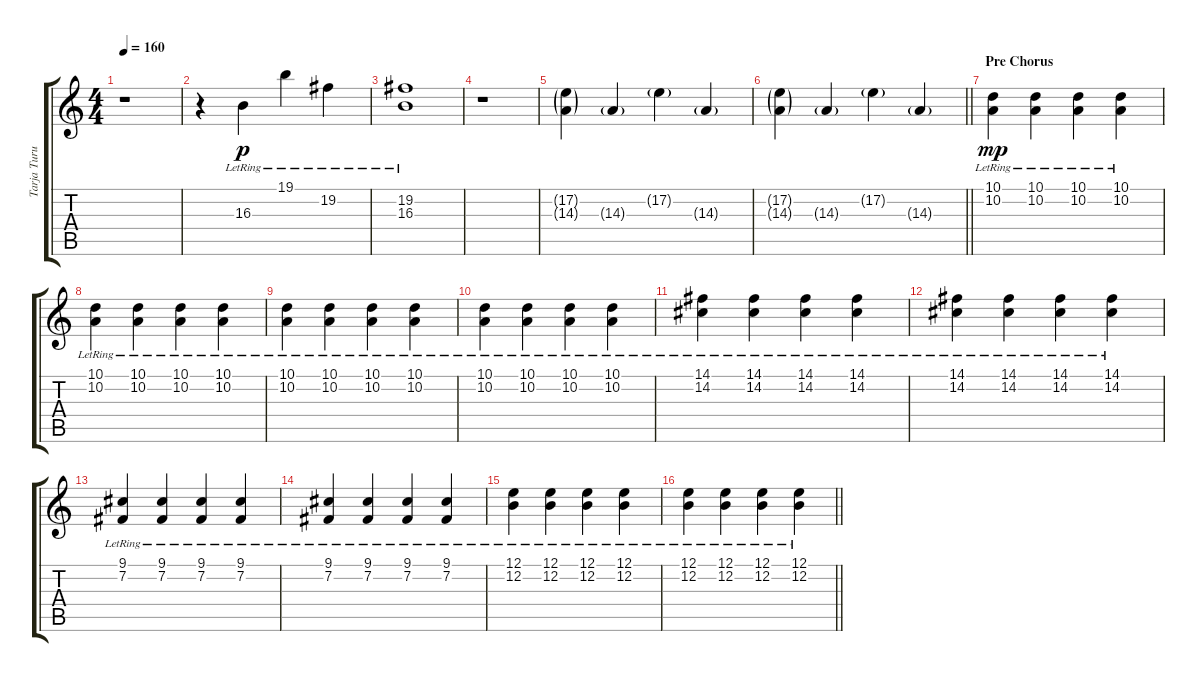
\track ("Tarja Turunen (Piano)" "Tarja Turu") {instrument brightacousticpiano}
\staff {score tabs}
\tuning (E4 B3 G3 D3 A2 E2) {hide}
\ts (4 4)
\tempo 160
\clef g2
\ks c
r.1{dy p} |
r.4 16.3{lr}.4 19.1{lr}.4 19.2{lr}.4 |
(19.2{lr} 16.3{lr}).1 |
r.1 |
(17.2{g} 14.3{g}).4 14.3{g}.4 17.2{g}.4 14.3{g}.4 |
\barLineRight lightlight
(17.2{g} 14.3{g}).4 14.3{g}.4 17.2{g}.4 14.3{g}.4 |
\section ("" "Pre Chorus")
(10.1{lr} 10.2{lr}).4{dy mp} (10.1{lr} 10.2{lr}).4 (10.1{lr} 10.2{lr}).4 (10.1{lr} 10.2{lr}).4 |
(10.1{lr} 10.2{lr}).4 (10.1{lr} 10.2{lr}).4 (10.1{lr} 10.2{lr}).4 (10.1{lr} 10.2{lr}).4 |
(10.1{lr} 10.2{lr}).4 (10.1{lr} 10.2{lr}).4 (10.1{lr} 10.2{lr}).4 (10.1{lr} 10.2{lr}).4 |
(10.1{lr} 10.2{lr}).4 (10.1{lr} 10.2{lr}).4 (10.1{lr} 10.2{lr}).4 (10.1{lr} 10.2{lr}).4 |
(14.1{lr} 14.2{lr}).4 (14.1{lr} 14.2{lr}).4 (14.1{lr} 14.2{lr}).4 (14.1{lr} 14.2{lr}).4 |
(14.1{lr} 14.2{lr}).4 (14.1{lr} 14.2{lr}).4 (14.1{lr} 14.2{lr}).4 (14.1{lr} 14.2{lr}).4 |
(9.1{lr} 7.2{lr}).4 (9.1{lr} 7.2{lr}).4 (9.1{lr} 7.2{lr}).4 (9.1{lr} 7.2{lr}).4 |
(9.1{lr} 7.2{lr}).4 (9.1{lr} 7.2{lr}).4 (9.1{lr} 7.2{lr}).4 (9.1{lr} 7.2{lr}).4 |
(12.1{lr} 12.2{lr}).4 (12.1{lr} 12.2{lr}).4 (12.1{lr} 12.2{lr}).4 (12.1{lr} 12.2{lr}).4 |
\barLineRight lightlight
(12.1{lr} 12.2{lr}).4 (12.1{lr} 12.2{lr}).4 (12.1{lr} 12.2{lr}).4 (12.1{lr} 12.2{lr}).4
